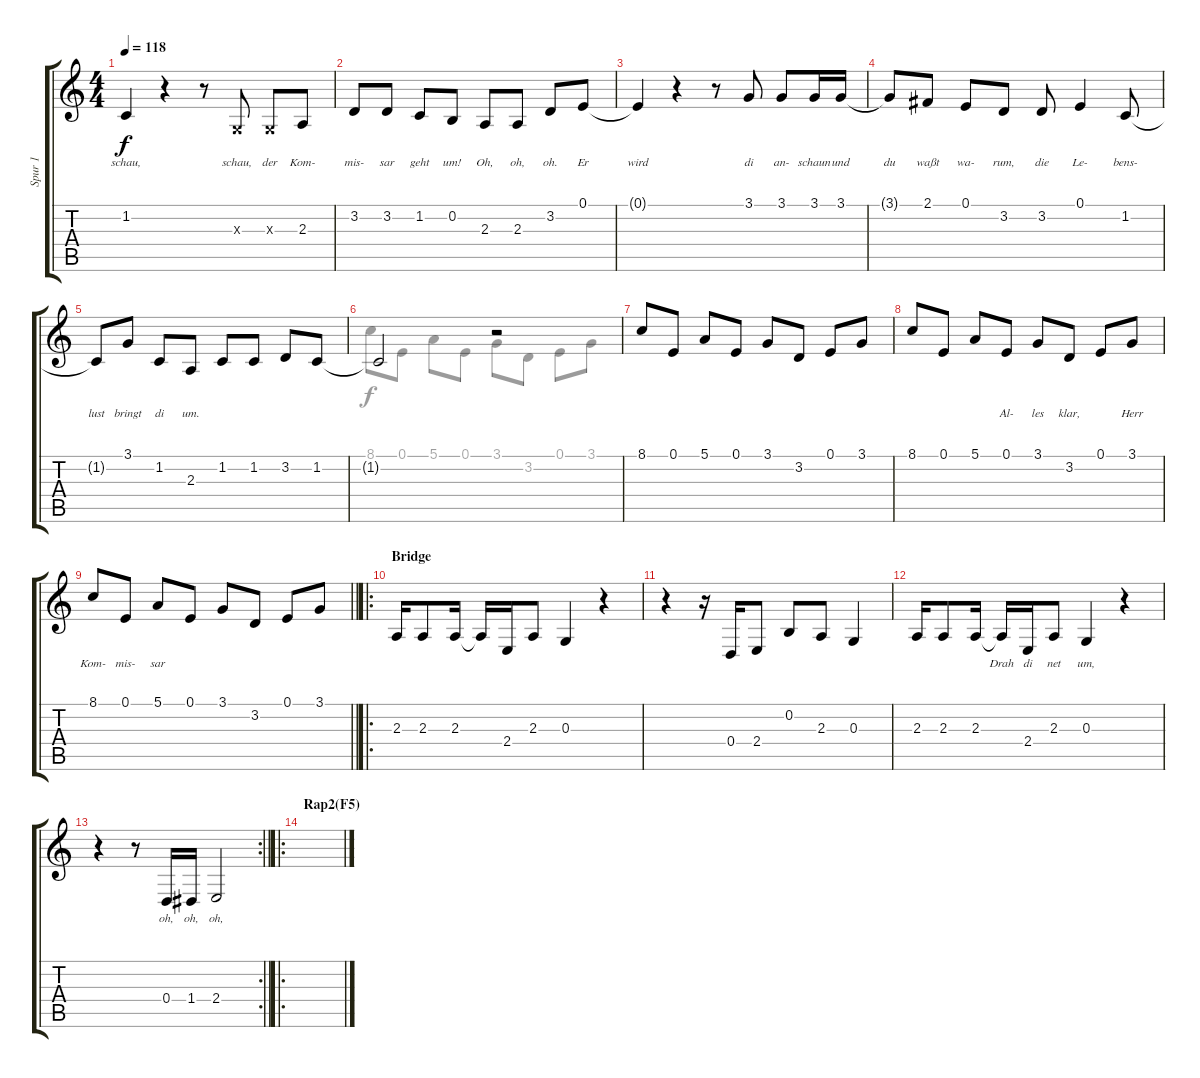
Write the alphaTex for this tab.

\track ("Spur 1" "Spur 1") {instrument stringensemble1}
\staff {score tabs}
\tuning (E4 B3 G3 D3 A2 E2) {hide}
\voice
\ts (4 4)
\tempo 118
\clef g2
\ks c
1.2{t}.4{lyrics (0 "schau,") lyrics (1 "") lyrics (2 "") lyrics (3 "") lyrics (4 "") dy f} r.4 r.8 0.3{x}.8{lyrics (0 "schau,") lyrics (1 "") lyrics (2 "") lyrics (3 "") lyrics (4 "")} 0.3{x}.8{lyrics (0 "der") lyrics (1 "") lyrics (2 "") lyrics (3 "") lyrics (4 "")} 2.3.8{lyrics (0 "Kom-") lyrics (1 "") lyrics (2 "") lyrics (3 "") lyrics (4 "")} |
3.2.8{lyrics (0 "mis-") lyrics (1 "") lyrics (2 "") lyrics (3 "") lyrics (4 "")} 3.2.8{lyrics (0 "sar") lyrics (1 "") lyrics (2 "") lyrics (3 "") lyrics (4 "")} 1.2.8{lyrics (0 "geht") lyrics (1 "") lyrics (2 "") lyrics (3 "") lyrics (4 "")} 0.2.8{lyrics (0 "um!") lyrics (1 "") lyrics (2 "") lyrics (3 "") lyrics (4 "")} 2.3.8{lyrics (0 "Oh,") lyrics (1 "") lyrics (2 "") lyrics (3 "") lyrics (4 "")} 2.3.8{lyrics (0 "oh,") lyrics (1 "") lyrics (2 "") lyrics (3 "") lyrics (4 "")} 3.2.8{lyrics (0 "oh.") lyrics (1 "") lyrics (2 "") lyrics (3 "") lyrics (4 "")} 0.1.8{lyrics (0 "Er") lyrics (1 "") lyrics (2 "") lyrics (3 "") lyrics (4 "")} |
0.1{t}.4{lyrics (0 "wird") lyrics (1 "") lyrics (2 "") lyrics (3 "") lyrics (4 "")} r.4 r.8 3.1.8{lyrics (0 "di") lyrics (1 "") lyrics (2 "") lyrics (3 "") lyrics (4 "")} 3.1.8{lyrics (0 "an-") lyrics (1 "") lyrics (2 "") lyrics (3 "") lyrics (4 "")} 3.1.16{lyrics (0 "schaun") lyrics (1 "") lyrics (2 "") lyrics (3 "") lyrics (4 "")} 3.1.16{lyrics (0 "und") lyrics (1 "") lyrics (2 "") lyrics (3 "") lyrics (4 "")} |
3.1{t}.8{lyrics (0 "du") lyrics (1 "") lyrics (2 "") lyrics (3 "") lyrics (4 "")} 2.1.8{lyrics (0 "waßt") lyrics (1 "") lyrics (2 "") lyrics (3 "") lyrics (4 "")} 0.1.8{lyrics (0 "wa-") lyrics (1 "") lyrics (2 "") lyrics (3 "") lyrics (4 "")} 3.2.8{lyrics (0 "rum,") lyrics (1 "") lyrics (2 "") lyrics (3 "") lyrics (4 "")} 3.2.8{lyrics (0 "die") lyrics (1 "") lyrics (2 "") lyrics (3 "") lyrics (4 "")} 0.1.4{lyrics (0 "Le-") lyrics (1 "") lyrics (2 "") lyrics (3 "") lyrics (4 "")} 1.2.8{lyrics (0 "bens-") lyrics (1 "") lyrics (2 "") lyrics (3 "") lyrics (4 "")} |
1.2{t}.8{lyrics (0 "lust") lyrics (1 "") lyrics (2 "") lyrics (3 "") lyrics (4 "")} 3.1.8{lyrics (0 "bringt") lyrics (1 "") lyrics (2 "") lyrics (3 "") lyrics (4 "")} 1.2.8{lyrics (0 "di") lyrics (1 "") lyrics (2 "") lyrics (3 "") lyrics (4 "")} 2.3.8{lyrics (0 "um.") lyrics (1 "") lyrics (2 "") lyrics (3 "") lyrics (4 "")} 1.2.8{lyrics (0 "") lyrics (1 "") lyrics (2 "") lyrics (3 "") lyrics (4 "")} 1.2.8{lyrics (0 "") lyrics (1 "") lyrics (2 "") lyrics (3 "") lyrics (4 "")} 3.2.8{lyrics (0 "") lyrics (1 "") lyrics (2 "") lyrics (3 "") lyrics (4 "")} 1.2.8{lyrics (0 "") lyrics (1 "") lyrics (2 "") lyrics (3 "") lyrics (4 "")} |
1.2{t}.2{lyrics (0 "") lyrics (1 "") lyrics (2 "") lyrics (3 "") lyrics (4 "")} r.2 |
8.1.8{lyrics (0 "") lyrics (1 "") lyrics (2 "") lyrics (3 "") lyrics (4 "")} 0.1.8{lyrics (0 "") lyrics (1 "") lyrics (2 "") lyrics (3 "") lyrics (4 "")} 5.1.8{lyrics (0 "") lyrics (1 "") lyrics (2 "") lyrics (3 "") lyrics (4 "")} 0.1.8{lyrics (0 "") lyrics (1 "") lyrics (2 "") lyrics (3 "") lyrics (4 "")} 3.1.8{lyrics (0 "") lyrics (1 "") lyrics (2 "") lyrics (3 "") lyrics (4 "")} 3.2.8{lyrics (0 "") lyrics (1 "") lyrics (2 "") lyrics (3 "") lyrics (4 "")} 0.1.8{lyrics (0 "") lyrics (1 "") lyrics (2 "") lyrics (3 "") lyrics (4 "")} 3.1.8{lyrics (0 "") lyrics (1 "") lyrics (2 "") lyrics (3 "") lyrics (4 "")} |
8.1.8{lyrics (0 "") lyrics (1 "") lyrics (2 "") lyrics (3 "") lyrics (4 "")} 0.1.8{lyrics (0 "") lyrics (1 "") lyrics (2 "") lyrics (3 "") lyrics (4 "")} 5.1.8{lyrics (0 "") lyrics (1 "") lyrics (2 "") lyrics (3 "") lyrics (4 "")} 0.1.8{lyrics (0 "Al-") lyrics (1 "") lyrics (2 "") lyrics (3 "") lyrics (4 "")} 3.1.8{lyrics (0 "les") lyrics (1 "") lyrics (2 "") lyrics (3 "") lyrics (4 "")} 3.2.8{lyrics (0 "klar,") lyrics (1 "") lyrics (2 "") lyrics (3 "") lyrics (4 "")} 0.1.8{lyrics (0 "") lyrics (1 "") lyrics (2 "") lyrics (3 "") lyrics (4 "")} 3.1.8{lyrics (0 "Herr") lyrics (1 "") lyrics (2 "") lyrics (3 "") lyrics (4 "")} |
\barLineRight lightlight
8.1.8{lyrics (0 "Kom-") lyrics (1 "") lyrics (2 "") lyrics (3 "") lyrics (4 "")} 0.1.8{lyrics (0 "mis-") lyrics (1 "") lyrics (2 "") lyrics (3 "") lyrics (4 "")} 5.1.8{lyrics (0 "sar") lyrics (1 "") lyrics (2 "") lyrics (3 "") lyrics (4 "")} 0.1.8{lyrics (0 "") lyrics (1 "") lyrics (2 "") lyrics (3 "") lyrics (4 "")} 3.1.8{lyrics (0 "") lyrics (1 "") lyrics (2 "") lyrics (3 "") lyrics (4 "")} 3.2.8{lyrics (0 "") lyrics (1 "") lyrics (2 "") lyrics (3 "") lyrics (4 "")} 0.1.8{lyrics (0 "") lyrics (1 "") lyrics (2 "") lyrics (3 "") lyrics (4 "")} 3.1.8{lyrics (0 "") lyrics (1 "") lyrics (2 "") lyrics (3 "") lyrics (4 "")} |
\ro
\section ("" "Bridge")
2.3.16{lyrics (0 "") lyrics (1 "") lyrics (2 "") lyrics (3 "") lyrics (4 "")} 2.3.8{lyrics (0 "") lyrics (1 "") lyrics (2 "") lyrics (3 "") lyrics (4 "")} 2.3.16{lyrics (0 "") lyrics (1 "") lyrics (2 "") lyrics (3 "") lyrics (4 "")} 2.3{t}.16{lyrics (0 "") lyrics (1 "") lyrics (2 "") lyrics (3 "") lyrics (4 "")} 2.4.16{lyrics (0 "") lyrics (1 "") lyrics (2 "") lyrics (3 "") lyrics (4 "")} 2.3.8{lyrics (0 "") lyrics (1 "") lyrics (2 "") lyrics (3 "") lyrics (4 "")} 0.3.4{lyrics (0 "") lyrics (1 "") lyrics (2 "") lyrics (3 "") lyrics (4 "")} r.4 |
r.4 r.16 0.4.16{lyrics (0 "") lyrics (1 "") lyrics (2 "") lyrics (3 "") lyrics (4 "")} 2.4.8{lyrics (0 "") lyrics (1 "") lyrics (2 "") lyrics (3 "") lyrics (4 "")} 0.2.8{lyrics (0 "") lyrics (1 "") lyrics (2 "") lyrics (3 "") lyrics (4 "")} 2.3.8{lyrics (0 "") lyrics (1 "") lyrics (2 "") lyrics (3 "") lyrics (4 "")} 0.3.4{lyrics (0 "") lyrics (1 "") lyrics (2 "") lyrics (3 "") lyrics (4 "")} |
2.3.16{lyrics (0 "") lyrics (1 "") lyrics (2 "") lyrics (3 "") lyrics (4 "")} 2.3.8{lyrics (0 "") lyrics (1 "") lyrics (2 "") lyrics (3 "") lyrics (4 "")} 2.3.16{lyrics (0 "") lyrics (1 "") lyrics (2 "") lyrics (3 "") lyrics (4 "")} 2.3{t}.16{lyrics (0 "Drah") lyrics (1 "") lyrics (2 "") lyrics (3 "") lyrics (4 "")} 2.4.16{lyrics (0 "di") lyrics (1 "") lyrics (2 "") lyrics (3 "") lyrics (4 "")} 2.3.8{lyrics (0 "net") lyrics (1 "") lyrics (2 "") lyrics (3 "") lyrics (4 "")} 0.3.4{lyrics (0 "um,") lyrics (1 "") lyrics (2 "") lyrics (3 "") lyrics (4 "")} r.4 |
\rc 2
\barLineRight lightlight
r.4 r.8 0.4.16{lyrics (0 "oh,") lyrics (1 "") lyrics (2 "") lyrics (3 "") lyrics (4 "")} 1.4.16{lyrics (0 "oh,") lyrics (1 "") lyrics (2 "") lyrics (3 "") lyrics (4 "")} 2.4.2{lyrics (0 "oh,") lyrics (1 "") lyrics (2 "") lyrics (3 "") lyrics (4 "")} |
\ro
\section ("" "Rap2(F5)")
|
|
\voice
\clef g2
\ottava regular
\simile none
\ks c
|
|
|
|
|
8.1.8 0.1.8 5.1.8 0.1.8 3.1.8 3.2.8 0.1.8 3.1.8 |
|
|
\barLineRight lightlight
|
|
|
|
\barLineRight lightlight
|
|
|
